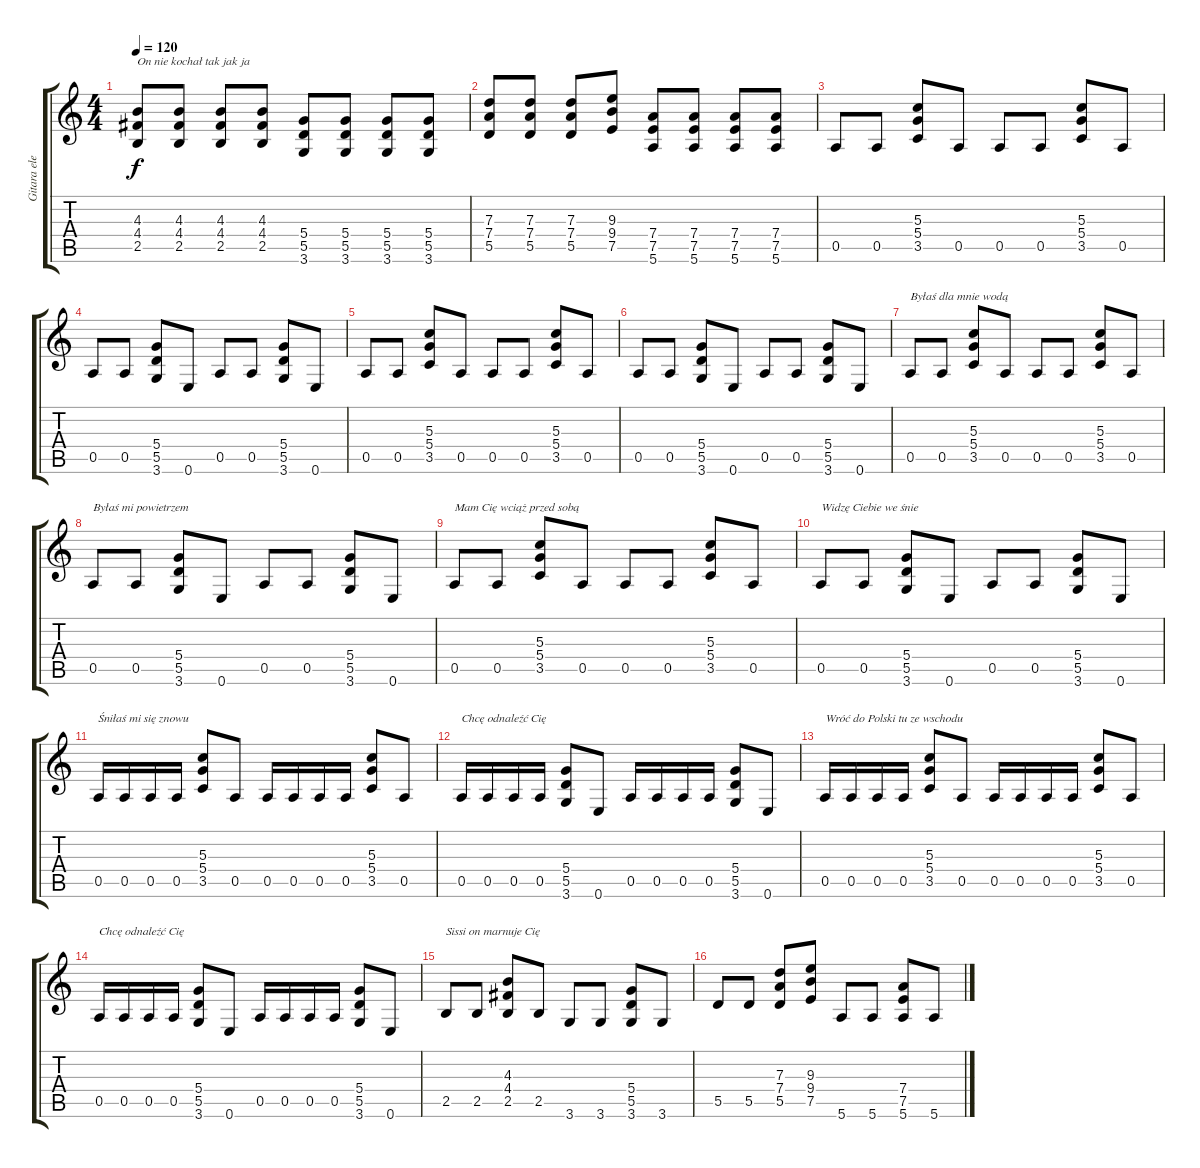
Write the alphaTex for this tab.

\track ("Gitara elektryczna" "Gitara ele") {instrument distortionguitar}
\staff {score tabs}
\tuning (E4 B3 G3 D3 A2 E2) {hide}
\ts (4 4)
\tempo 120
\clef g2
\ks c
(4.3 4.4 2.5).8{txt "On nie kochał tak jak ja" dy f} (4.3 4.4 2.5).8 (4.3 4.4 2.5).8 (4.3 4.4 2.5).8 (5.4 5.5 3.6).8 (5.4 5.5 3.6).8 (5.4 5.5 3.6).8 (5.4 5.5 3.6).8 |
(7.3 7.4 5.5).8 (7.3 7.4 5.5).8 (7.3 7.4 5.5).8 (9.3 9.4 7.5).8 (7.4 7.5 5.6).8 (7.4 7.5 5.6).8 (7.4 7.5 5.6).8 (7.4 7.5 5.6).8 |
0.5.8 0.5.8 (5.3 5.4 3.5).8 0.5.8 0.5.8 0.5.8 (5.3 5.4 3.5).8 0.5.8 |
0.5.8 0.5.8 (5.4 5.5 3.6).8 0.6.8 0.5.8 0.5.8 (5.4 5.5 3.6).8 0.6.8 |
0.5.8 0.5.8 (5.3 5.4 3.5).8 0.5.8 0.5.8 0.5.8 (5.3 5.4 3.5).8 0.5.8 |
0.5.8 0.5.8 (5.4 5.5 3.6).8 0.6.8 0.5.8 0.5.8 (5.4 5.5 3.6).8 0.6.8 |
0.5.8{txt "Byłaś dla mnie wodą"} 0.5.8 (5.3 5.4 3.5).8 0.5.8 0.5.8 0.5.8 (5.3 5.4 3.5).8 0.5.8 |
0.5.8{txt "Byłaś mi powietrzem"} 0.5.8 (5.4 5.5 3.6).8 0.6.8 0.5.8 0.5.8 (5.4 5.5 3.6).8 0.6.8 |
0.5.8{txt "Mam Cię wciąż przed sobą"} 0.5.8 (5.3 5.4 3.5).8 0.5.8 0.5.8 0.5.8 (5.3 5.4 3.5).8 0.5.8 |
0.5.8{txt "Widzę Ciebie we śnie"} 0.5.8 (5.4 5.5 3.6).8 0.6.8 0.5.8 0.5.8 (5.4 5.5 3.6).8 0.6.8 |
0.5.16{txt "Śniłaś mi się znowu"} 0.5.16 0.5.16 0.5.16 (5.3 5.4 3.5).8 0.5.8 0.5.16 0.5.16 0.5.16 0.5.16 (5.3 5.4 3.5).8 0.5.8 |
0.5.16{txt "Chcę odnaleźć Cię"} 0.5.16 0.5.16 0.5.16 (5.4 5.5 3.6).8 0.6.8 0.5.16 0.5.16 0.5.16 0.5.16 (5.4 5.5 3.6).8 0.6.8 |
0.5.16{txt "Wróć do Polski tu ze wschodu"} 0.5.16 0.5.16 0.5.16 (5.3 5.4 3.5).8 0.5.8 0.5.16 0.5.16 0.5.16 0.5.16 (5.3 5.4 3.5).8 0.5.8 |
0.5.16{txt "Chcę odnaleźć Cię"} 0.5.16 0.5.16 0.5.16 (5.4 5.5 3.6).8 0.6.8 0.5.16 0.5.16 0.5.16 0.5.16 (5.4 5.5 3.6).8 0.6.8 |
2.5.8{txt "Sissi on marnuje Cię"} 2.5.8 (4.3 4.4 2.5).8 2.5.8 3.6.8 3.6.8 (5.4 5.5 3.6).8 3.6.8 |
5.5.8 5.5.8 (7.3 7.4 5.5).8 (9.3 9.4 7.5).8 5.6.8 5.6.8 (7.4 7.5 5.6).8 5.6.8
